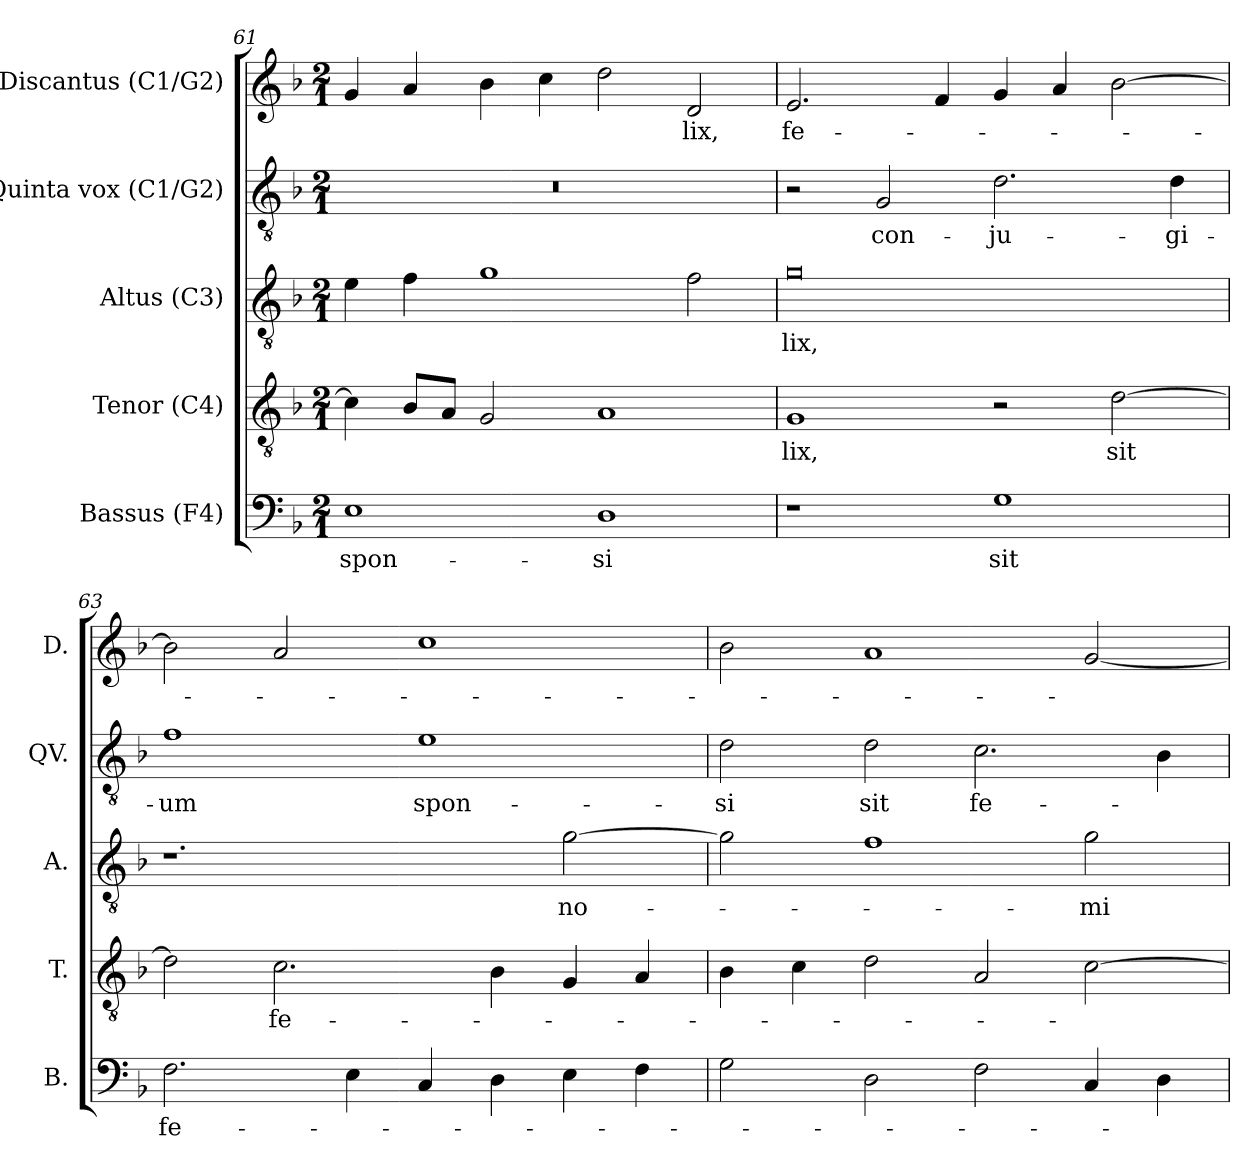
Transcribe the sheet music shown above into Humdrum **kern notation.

**kern	**text	**kern	**text	**kern	**text	**kern	**text	**kern	**text
*part5	*part5	*part4	*part4	*part3	*part3	*part2	*part2	*part1	*part1
*staff5	*staff5	*staff4	*staff4	*staff3	*staff3	*staff2	*staff2	*staff1	*staff1
*I"Bassus (F4)	*	*I"Tenor (C4)	*	*I"Altus (C3)	*	*I"Quinta vox (C1/G2)	*	*I"Discantus (C1/G2)	*
*I'B.	*	*I'T.	*	*I'A.	*	*I'QV.	*	*I'D.	*
*clefF4	*	*clefGv2	*	*clefGv2	*	*clefGv2	*	*clefG2	*
*	*	*ITrd7c12	*	*ITrd7c12	*	*	*	*	*
*k[b-]	*	*k[b-]	*	*k[b-]	*	*k[b-]	*	*k[b-]	*
*F:	*	*F:	*	*F:	*	*F:	*	*F:	*
*M2/1	*	*M2/1	*	*M2/1	*	*M2/1	*	*M2/1	*
=61	=61	=61	=61	=61	=61	=61	=61	=61	=61
!	!LO:LY:b:color=#000000	!	!	!	!	!LO:N:vis=1	!	!	!
1Ei	spon-	4Ci\]	.	4Ei\	.	0r	.	4gi/	.
.	.	8BB-i/L	.	4Fi\	.	.	.	4ai/	.
.	.	8AAi/J	.	.	.	.	.	.	.
.	.	2GGi/	.	1Gi	.	.	.	4b-i\	.
.	.	.	.	.	.	.	.	4cci\	.
!	!LO:LY:b:color=#000000	!	!	!	!	!	!	!	!
1Di	-si	1AAi	.	.	.	.	.	2ddi\	.
!	!	!	!	!	!	!	!	!	!LO:LY:b:color=#000000
.	.	.	.	2Fi\	.	.	.	2di/	-lix,
!!LO:LB:g=z
=62	=62	=62	=62	=62	=62	=62	=62	=62	=62
!	!	!	!LO:LY:b:color=#000000	!	!	!	!	!	!
!	!	!	!	!	!LO:LY:b:color=#000000	!	!	!	!
!	!	!	!	!	!	!	!	!	!LO:LY:b:color=#000000
1r	.	1GGi	-lix,	0Gi	-lix,	2r	.	2.ei/	fe-
!	!	!	!	!	!	!	!LO:LY:b:color=#000000	!	!
.	.	.	.	.	.	2Gi/	con-	.	.
.	.	.	.	.	.	.	.	4fi/	.
!	!LO:LY:b:color=#000000	!	!	!	!	!	!	!	!
!	!	!	!	!	!	!	!LO:LY:b:color=#000000	!	!
1Gi	sit	2r	.	.	.	2.di\	-ju-	4gi/	.
.	.	.	.	.	.	.	.	4ai/	.
!	!	!	!LO:LY:b:color=#000000	!	!	!	!	!	!
.	.	[2Di\	sit	.	.	.	.	[2b-i\	.
!	!	!	!	!	!	!	!LO:LY:b:color=#000000	!	!
.	.	.	.	.	.	4di\	-gi-	.	.
=63	=63	=63	=63	=63	=63	=63	=63	=63	=63
!	!LO:LY:b:color=#000000	!	!	!	!	!	!	!	!
!	!	!	!	!	!	!	!LO:LY:b:color=#000000	!	!
2.Fi\	fe-	2Di\]	.	1.r	.	1fi	-um	2b-i\]	.
!	!	!	!LO:LY:b:color=#000000	!	!	!	!	!	!
.	.	2.Ci\	fe-	.	.	.	.	2ai/	.
4Ei\	.	.	.	.	.	.	.	.	.
!	!	!	!	!	!	!	!LO:LY:b:color=#000000	!	!
4Ci/	.	.	.	.	.	1ei	spon-	1cci	.
4Di\	.	4BB-i\	.	.	.	.	.	.	.
!	!	!	!	!	!LO:LY:b:color=#000000	!	!	!	!
4Ei\	.	4GGi/	.	[2Gi\	no-	.	.	.	.
4Fi\	.	4AAi/	.	.	.	.	.	.	.
=64	=64	=64	=64	=64	=64	=64	=64	=64	=64
!	!	!	!	!	!	!	!LO:LY:b:color=#000000	!	!
2Gi\	.	4BB-i\	.	2Gi\]	.	2di\	-si	2b-i\	.
.	.	4Ci\	.	.	.	.	.	.	.
!	!	!	!	!	!	!	!LO:LY:b:color=#000000	!	!
2Di\	.	2Di\	.	1Fi	.	2di\	sit	1ai	.
!	!	!	!	!	!	!	!LO:LY:b:color=#000000	!	!
2Fi\	.	2AAi/	.	.	.	2.ci\	fe-	.	.
!	!	!	!	!	!LO:LY:b:color=#000000	!	!	!	!
4Ci/	.	[2Ci\	.	2Gi\	-mi-	.	.	[2gi/	.
4Di\	.	.	.	.	.	4B-i\	.	.	.
=	=	=	=	=	=	=	=	=	=
*-	*-	*-	*-	*-	*-	*-	*-	*-	*-
